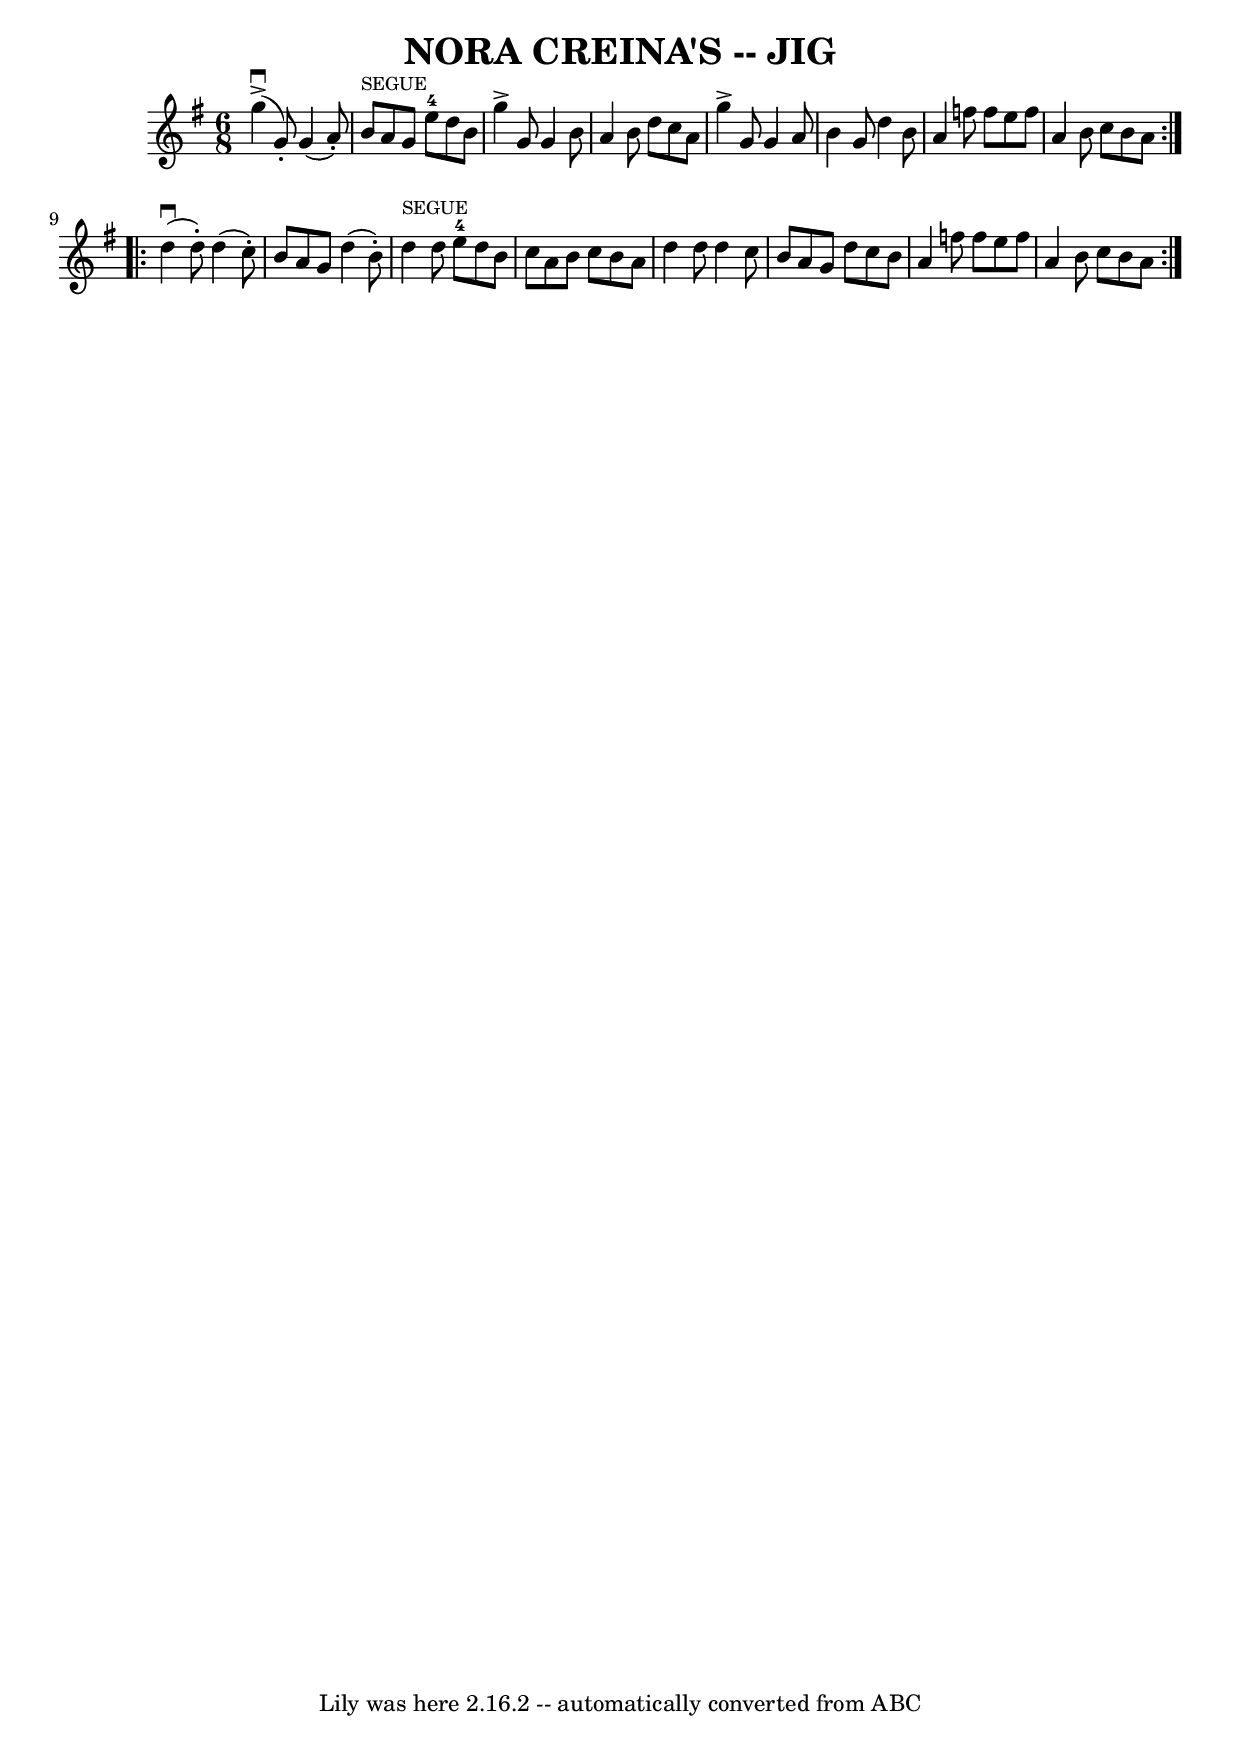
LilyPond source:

\version "2.16.2"
\include "Mammoth.ily"
\header {
  %% book = "Ryan's Mammoth Collection of Fiddle Tunes"
  crossRefNumber = "1"
  footnotes = ""
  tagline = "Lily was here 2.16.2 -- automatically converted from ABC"
  title = "NORA CREINA'S -- JIG"

}
voicedefault =  {



  \repeat volta 2 {

    \time 6/8 
    \key g \major
    g''4 (^\downbow^\accent g'8-.) g'4 (a'8-.)   |
    b'8^\segue a'8 g'8 e''8-4 d''8 b'8    
    |
    g''4^\accent g'8 g'4 b'8    |
    a'4 b'8 d''8   
    c''8 a'8        |
    g''4^\accent g'8 g'4 a'8    |
    
    b'4 g'8 d''4 b'8    |
    a'4 f''8 f''8 e''8 f''8    
    |
    a'4 b'8 c''8 b'8 a'8    
  }     
  \repeat volta 2 {
    d''4 
    (^\downbow d''8-.) d''4 (c''8-.)   |
    b'8 a'8 g'8    
    d''4 (b'8-.)   |
    d''4^\segue d''8 e''8-4 d''8    
    b'8    |
    c''8 a'8 b'8 c''8 b'8 a'8        |
    
    d''4 d''8 d''4 c''8    |
    b'8 a'8 g'8 d''8 c''8    
    b'8    |
    a'4 f''8 f''8 e''8 f''8    |
    a'4 b'8  
    c''8 b'8 a'8    
  }   

}

\score{
  <<

    \context Staff="default"
    {
      \voicedefault 
      
    }

  >>
  \layout {
    
  }
  \midi {
  }

}
